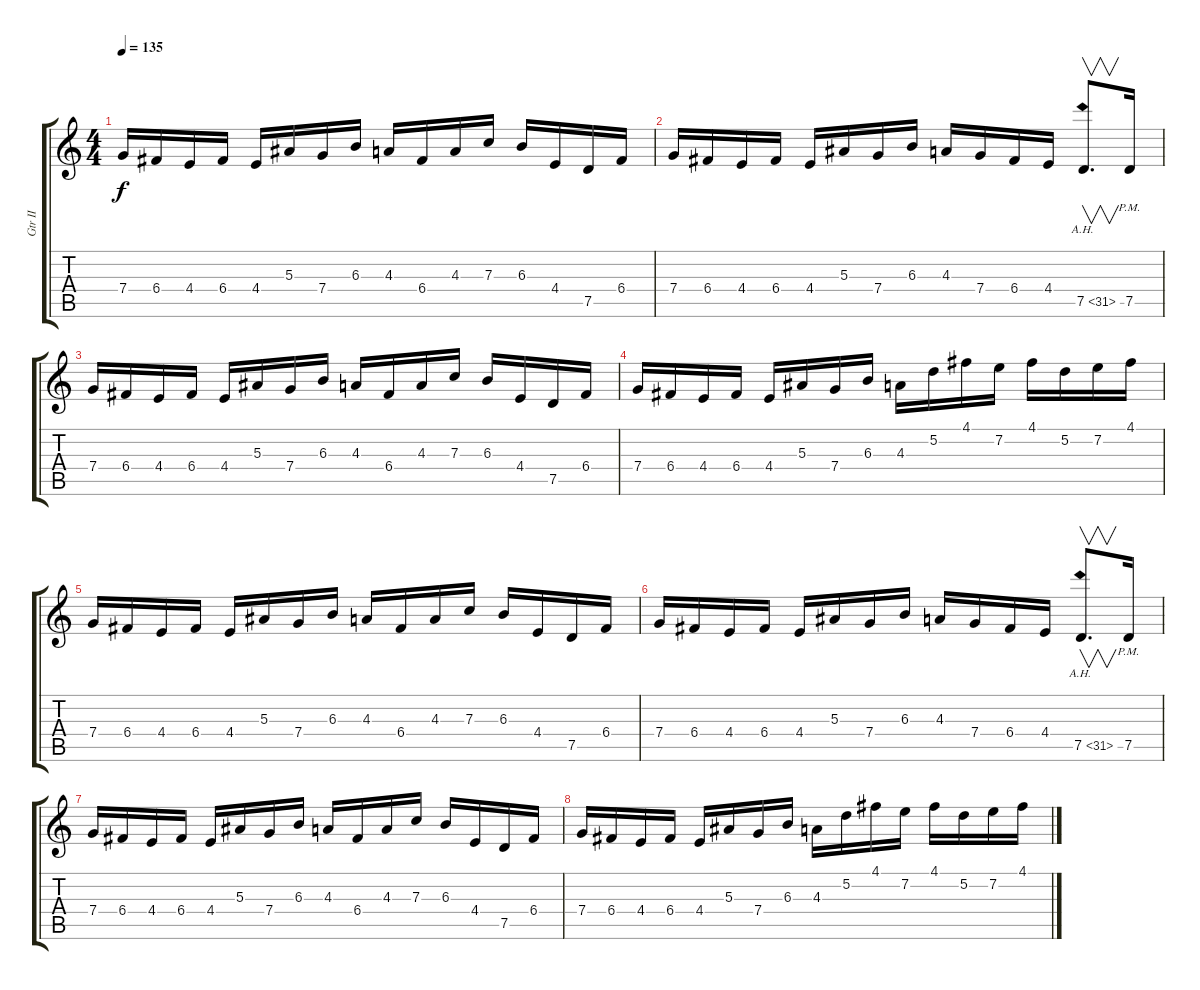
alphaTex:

\track ("Gtr II" "Gtr II") {instrument overdrivenguitar}
\staff {score tabs}
\tuning (D4 A3 F3 C3 G2 C2) {hide}
\ts (4 4)
\tempo 135
\clef g2
\ks c
7.4.16{dy f instrument overdrivenguitar} 6.4.16 4.4.16 6.4.16 4.4.16 5.3.16 7.4.16 6.3.16 4.3.16 6.4.16 4.3.16 7.3.16 6.3.16 4.4.16 7.5.16 6.4.16 |
7.4.16 6.4.16 4.4.16 6.4.16 4.4.16 5.3.16 7.4.16 6.3.16 4.3.16 7.4.16 6.4.16 4.4.16 7.5{ah 24}.8{v d} 7.5{pm}.16 |
7.4.16 6.4.16 4.4.16 6.4.16 4.4.16 5.3.16 7.4.16 6.3.16 4.3.16 6.4.16 4.3.16 7.3.16 6.3.16 4.4.16 7.5.16 6.4.16 |
7.4.16 6.4.16 4.4.16 6.4.16 4.4.16 5.3.16 7.4.16 6.3.16 4.3.16 5.2.16 4.1.16 7.2.16 4.1.16 5.2.16 7.2.16 4.1.16 |
7.4.16 6.4.16 4.4.16 6.4.16 4.4.16 5.3.16 7.4.16 6.3.16 4.3.16 6.4.16 4.3.16 7.3.16 6.3.16 4.4.16 7.5.16 6.4.16 |
7.4.16 6.4.16 4.4.16 6.4.16 4.4.16 5.3.16 7.4.16 6.3.16 4.3.16 7.4.16 6.4.16 4.4.16 7.5{ah 24}.8{v d} 7.5{pm}.16 |
7.4.16 6.4.16 4.4.16 6.4.16 4.4.16 5.3.16 7.4.16 6.3.16 4.3.16 6.4.16 4.3.16 7.3.16 6.3.16 4.4.16 7.5.16 6.4.16 |
7.4.16 6.4.16 4.4.16 6.4.16 4.4.16 5.3.16 7.4.16 6.3.16 4.3.16 5.2.16 4.1.16 7.2.16 4.1.16 5.2.16 7.2.16 4.1.16
